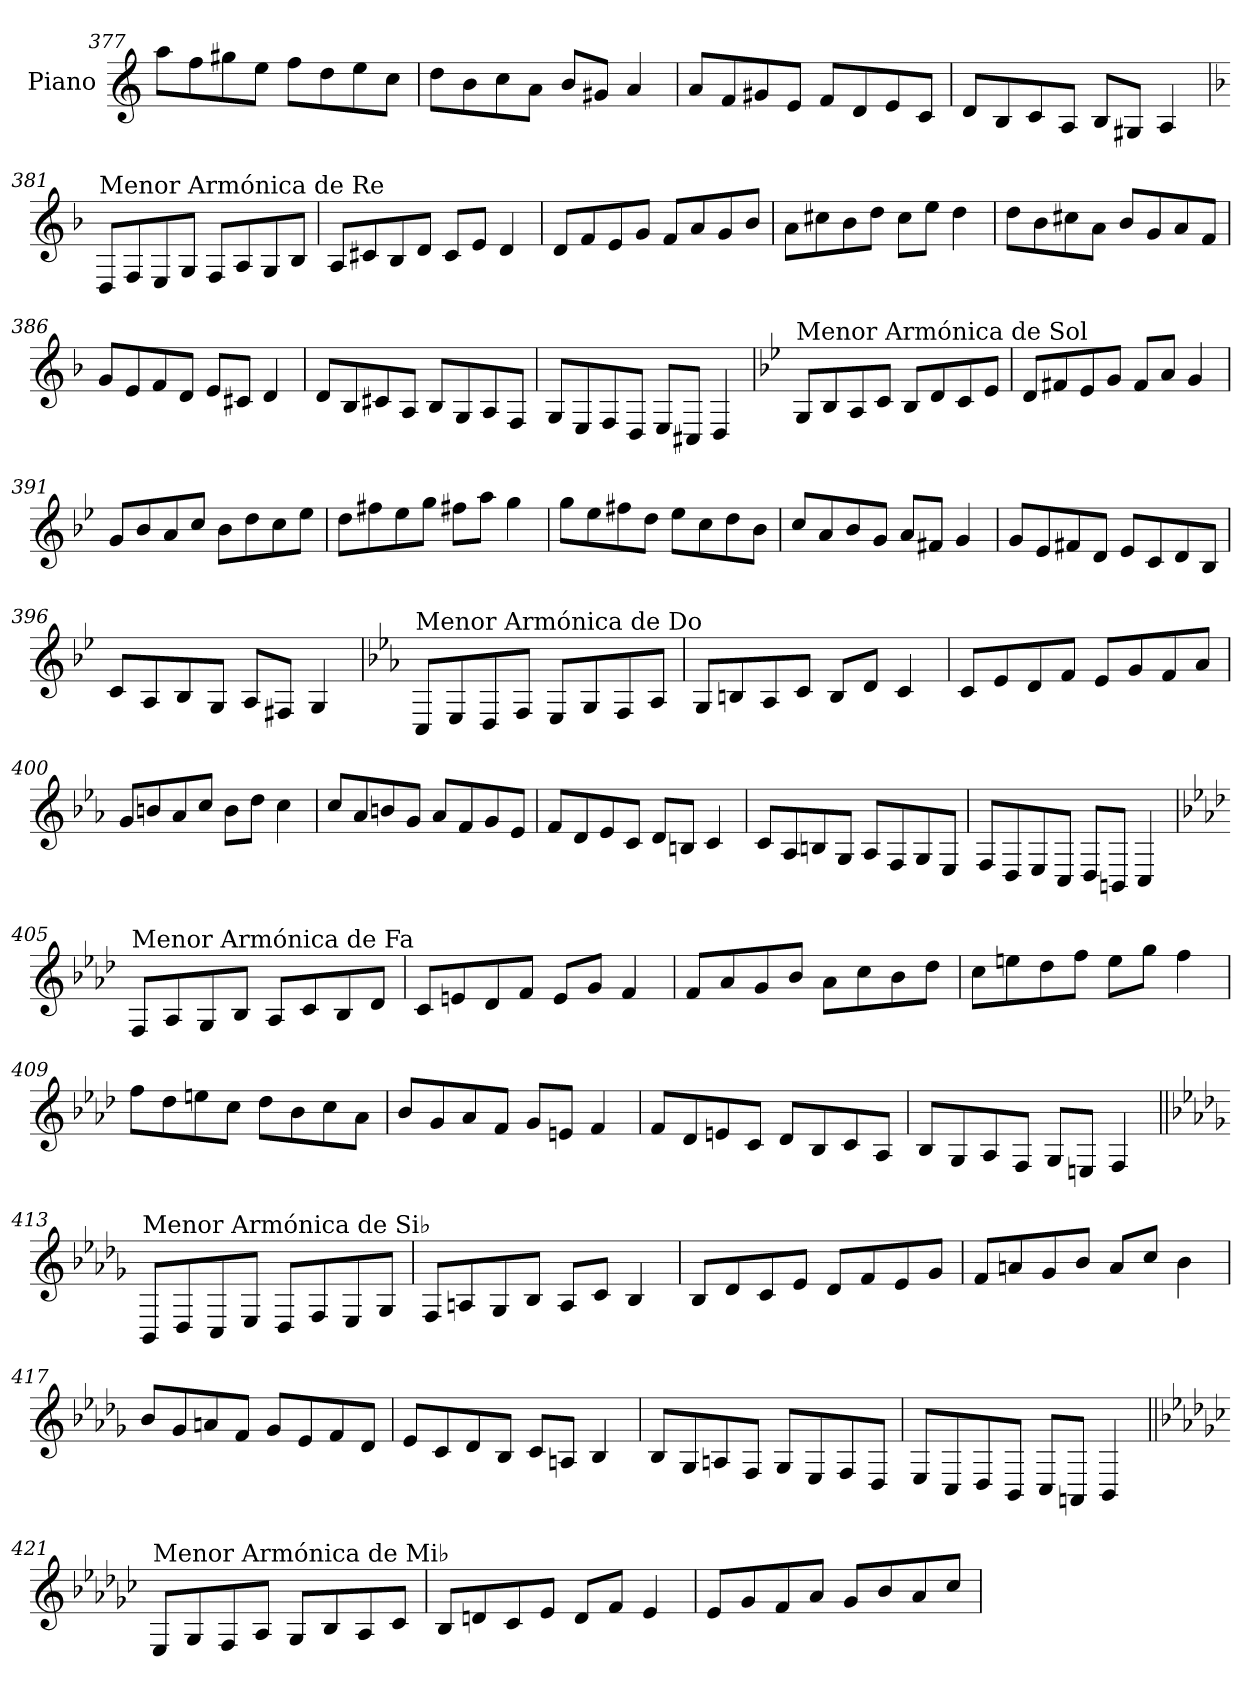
**kern
*part1
*staff1
*I"Piano
*I'Pno.
!!LO:LB:g=z
*clefG2
*k[]
=377
8aa\L
8ff\
8gg#X\
8ee\J
8ff\L
8dd\
8ee\
8cc\J
=378
8dd\L
8b\
8cc\
8a\J
8b/L
8g#X/J
4a/
=379
8a/L
8f/
8g#X/
8e/J
8f/L
8d/
8e/
8c/J
=380
8d/L
8B/
8c/
8A/J
8B/L
8G#X/J
4A/
!!LO:LB:g=z
=381
*k[b-]
!LO:TX:a:t=Menor Armónica de Re
8D/L
8F/
8E/
8G/J
8F/L
8A/
8G/
8B-/J
=382
8A/L
8c#X/
8B-/
8d/J
8c#/L
8e/J
4d/
=383
8d/L
8f/
8e/
8g/J
8f/L
8a/
8g/
8b-/J
=384
8a\L
8cc#X\
8b-\
8dd\J
8cc#\L
8ee\J
4dd\
!!LO:LB:g=z
=385
8dd\L
8b-\
8cc#X\
8a\J
8b-/L
8g/
8a/
8f/J
=386
8g/L
8e/
8f/
8d/J
8e/L
8c#X/J
4d/
=387
8d/L
8B-/
8c#X/
8A/J
8B-/L
8G/
8A/
8F/J
=388
8G/L
8E/
8F/
8D/J
8E/L
8C#X/J
4D/
!!LO:LB:g=z
=389
*k[b-e-]
!LO:TX:a:t=Menor Armónica de Sol
8G/L
8B-/
8A/
8c/J
8B-/L
8d/
8c/
8e-/J
=390
8d/L
8f#X/
8e-/
8g/J
8f#/L
8a/J
4g/
=391
8g/L
8b-/
8a/
8cc/J
8b-\L
8dd\
8cc\
8ee-\J
=392
8dd\L
8ff#X\
8ee-\
8gg\J
8ff#X\L
8aa\J
4gg\
!!LO:LB:g=z
=393
8gg\L
8ee-\
8ff#X\
8dd\J
8ee-\L
8cc\
8dd\
8b-\J
=394
8cc/L
8a/
8b-/
8g/J
8a/L
8f#X/J
4g/
=395
8g/L
8e-/
8f#X/
8d/J
8e-/L
8c/
8d/
8B-/J
=396
8c/L
8A/
8B-/
8G/J
8A/L
8F#X/J
4G/
!!LO:LB:g=z
=397
*k[b-e-a-]
!LO:TX:a:t=Menor Armónica de Do
8C/L
8E-/
8D/
8F/J
8E-/L
8G/
8F/
8A-/J
=398
8G/L
8Bn/
8A-/
8c/J
8B/L
8d/J
4c/
=399
8c/L
8e-/
8d/
8f/J
8e-/L
8g/
8f/
8a-/J
=400
8g/L
8bn/
8a-/
8cc/J
8b\L
8dd\J
4cc\
!!LO:LB:g=z
=401
8cc/L
8a-/
8bn/
8g/J
8a-/L
8f/
8g/
8e-/J
=402
8f/L
8d/
8e-/
8c/J
8d/L
8Bn/J
4c/
=403
8c/L
8A-/
8Bn/
8G/J
8A-/L
8F/
8G/
8E-/J
=404
8F/L
8D/
8E-/
8C/J
8D/L
8BBn/J
4C/
!!LO:PB:g=z
=405
*k[b-e-a-d-]
!LO:TX:a:t=Menor Armónica de Fa
8F/L
8A-/
8G/
8B-/J
8A-/L
8c/
8B-/
8d-/J
=406
8c/L
8en/
8d-/
8f/J
8e/L
8g/J
4f/
=407
8f/L
8a-/
8g/
8b-/J
8a-\L
8cc\
8b-\
8dd-\J
=408
8cc\L
8een\
8dd-\
8ff\J
8ee\L
8gg\J
4ff\
!!LO:LB:g=z
=409
8ff\L
8dd-\
8een\
8cc\J
8dd-\L
8b-\
8cc\
8a-\J
=410
8b-/L
8g/
8a-/
8f/J
8g/L
8en/J
4f/
=411
8f/L
8d-/
8en/
8c/J
8d-/L
8B-/
8c/
8A-/J
=412
8B-/L
8G/
8A-/
8F/J
8G/L
8En/J
4F/
!!LO:LB:g=z
=413||
*k[b-e-a-d-g-]
!LO:TX:a:t=Menor Armónica de Si♭
8BB-/L
8D-/
8C/
8E-/J
8D-/L
8F/
8E-/
8G-/J
=414
8F/L
8An/
8G-/
8B-/J
8A/L
8c/J
4B-/
=415
8B-/L
8d-/
8c/
8e-/J
8d-/L
8f/
8e-/
8g-/J
=416
8f/L
8an/
8g-/
8b-/J
8a/L
8cc/J
4b-\
!!LO:LB:g=z
=417
8b-/L
8g-/
8an/
8f/J
8g-/L
8e-/
8f/
8d-/J
=418
8e-/L
8c/
8d-/
8B-/J
8c/L
8An/J
4B-/
=419
8B-/L
8G-/
8An/
8F/J
8G-/L
8E-/
8F/
8D-/J
=420
8E-/L
8C/
8D-/
8BB-/J
8C/L
8AAn/J
4BB-/
!!LO:LB:g=z
=421||
*k[b-e-a-d-g-c-]
!LO:TX:a:t=Menor Armónica de Mi♭
8E-/L
8G-/
8F/
8A-/J
8G-/L
8B-/
8A-/
8c-/J
=422
8B-/L
8dn/
8c-/
8e-/J
8d/L
8f/J
4e-/
=423
8e-/L
8g-/
8f/
8a-/J
8g-/L
8b-/
8a-/
8cc-/J
=
*-
